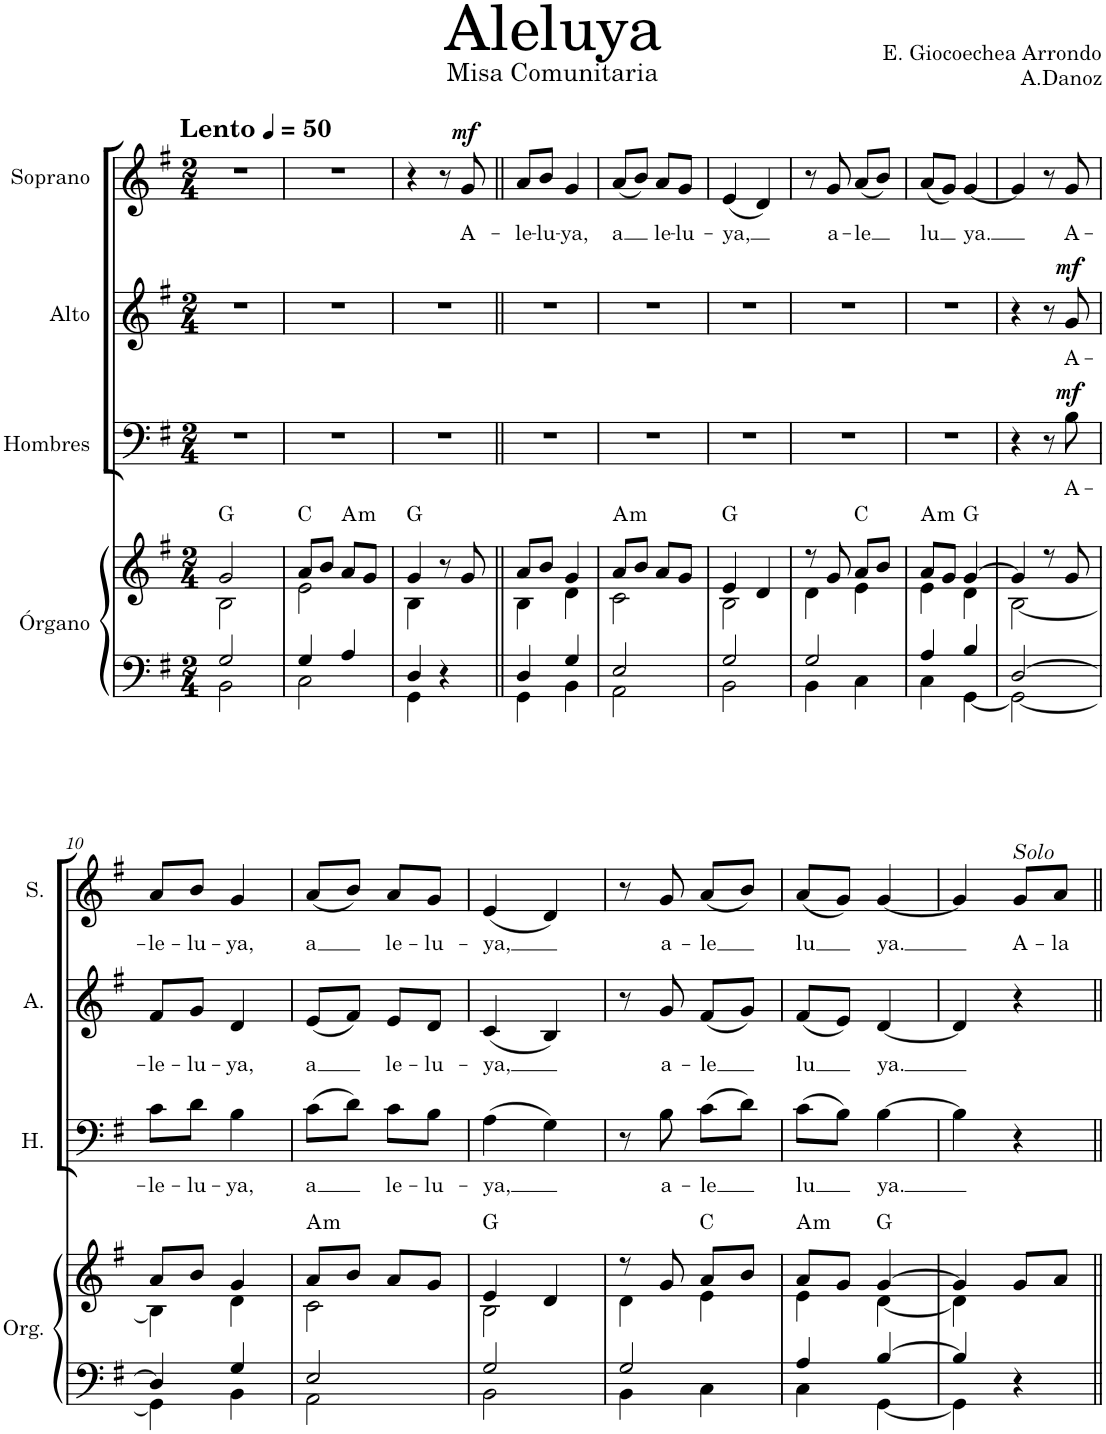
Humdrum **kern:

**kern	**kern	**harte	**kern	**text	**dynam	**kern	**text	**dynam	**kern	**text	**dynam	**harte
*part4	*part4	*part4	*part3	*part3	*part3	*part2	*part2	*part2	*part1	*part1	*part1	*part1
*staff5	*staff4	*	*staff3	*staff3	*staff3	*staff2	*staff2	*staff2	*staff1	*staff1	*staff1	*
*I"Órgano	*	*	*I"Hombres	*	*	*I"Alto	*	*	*I"Soprano	*	*	*
*	*	*	*I'H.	*	*	*I'A.	*	*	*I'S.	*	*	*
*clefF4	*clefG2	*	*clefF4	*	*	*clefG2	*	*	*clefG2	*	*	*
*k[f#]	*k[f#]	*	*k[f#]	*	*	*k[f#]	*	*	*k[f#]	*	*	*
*M2/4	*M2/4	*	*M2/4	*	*	*M2/4	*	*	*M2/4	*	*	*
=1	=1	=1	=1	=1	=1	=1	=1	=1	=1	=1	=1	=1
*^	*^	*	*	*	*	*	*	*	*	*	*	*
2G/	2BB\	2g/	2B\	G:maj	2r	.	.	2r	.	.	2r	.	.	G:maj
=2	=2	=2	=2	=2	=2	=2	=2	=2	=2	=2	=2	=2	=2	=2
*	*	*	*	*	*	*	*	*	*	*	*^	*	*	*
4G/	2C\	8a/L	2e\	C:maj	2r	.	.	2r	.	.	2r	4ryy	.	.	C:maj
.	.	8b/J	.	.	.	.	.	.	.	.	.	.	.	.	.
!	!	!	!	!LO:H:kt=m	!	!	!	!	!	!	!	!	!	!	!LO:H:kt=m
4A/	.	8a/L	.	A:min	.	.	.	.	.	.	.	4ryy	.	.	A:min
.	.	8g/J	.	.	.	.	.	.	.	.	.	.	.	.	.
*	*	*	*	*	*	*	*	*	*	*	*v	*v	*	*	*
=3	=3	=3	=3	=3	=3	=3	=3	=3	=3	=3	=3	=3	=3	=3
4D/	4GG\	4g/	4B\	G:maj	2r	.	.	2r	.	.	4r	.	.	G:maj
4r	4ryy	8r	4ryy	.	.	.	.	.	.	.	8r	.	.	.
!	!	!	!	!	!	!	!	!	!	!	!	!LO:LY:b	!LO:DY:a	!
.	.	8g/	.	.	.	.	.	.	.	.	8g/	A-	mf	.
=4||	=4||	=4||	=4||	=4||	=4||	=4||	=4||	=4||	=4||	=4||	=4||	=4||	=4||	=4||
!	!	!	!	!	!	!	!	!	!	!	!	!LO:LY:b	!	!
4D/	4GG\	8a/L	4B\	.	2r	.	.	2r	.	.	8a/L	-le-	.	.
!	!	!	!	!	!	!	!	!	!	!	!	!LO:LY:b	!	!
.	.	8b/J	.	.	.	.	.	.	.	.	8b/J	-lu-	.	.
!	!	!	!	!	!	!	!	!	!	!	!	!LO:LY:b	!	!
4G/	4BB\	4g/	4d\	.	.	.	.	.	.	.	4g/	-ya,	.	.
=5	=5	=5	=5	=5	=5	=5	=5	=5	=5	=5	=5	=5	=5	=5
!	!	!	!	!LO:H:kt=m	!	!	!	!	!	!	!	!LO:LY:b	!	!LO:H:kt=m
2E/	2AA\	8a/L	2c\	A:min	2r	.	.	2r	.	.	(8a/L	a	.	A:min
.	.	8b/J	.	.	.	.	.	.	.	.	8b/J)	.	.	.
!	!	!	!	!	!	!	!	!	!	!	!	!LO:LY:b	!	!
.	.	8a/L	.	.	.	.	.	.	.	.	8a/L	le-	.	.
!	!	!	!	!	!	!	!	!	!	!	!	!LO:LY:b	!	!
.	.	8g/J	.	.	.	.	.	.	.	.	8g/J	-lu-	.	.
=6	=6	=6	=6	=6	=6	=6	=6	=6	=6	=6	=6	=6	=6	=6
!	!	!	!	!	!	!	!	!	!	!	!	!LO:LY:b	!	!
2G/	2BB\	4e/	2B\	G:maj	2r	.	.	2r	.	.	(4e/	-ya,	.	G:maj
.	.	4d/	.	.	.	.	.	.	.	.	4d/)	.	.	.
=7	=7	=7	=7	=7	=7	=7	=7	=7	=7	=7	=7	=7	=7	=7
2G/	4BB\	8r	4d\	.	2r	.	.	2r	.	.	8r	.	.	.
!	!	!	!	!	!	!	!	!	!	!	!	!LO:LY:b	!	!
.	.	8g/	.	.	.	.	.	.	.	.	8g/	a-	.	.
!	!	!	!	!	!	!	!	!	!	!	!	!LO:LY:b	!	!
.	4C\	8a/L	4e\	C:maj	.	.	.	.	.	.	(8a/L	-le	.	C:maj
.	.	8b/J	.	.	.	.	.	.	.	.	8b/J)	.	.	.
=8	=8	=8	=8	=8	=8	=8	=8	=8	=8	=8	=8	=8	=8	=8
!	!	!	!	!LO:H:kt=m	!	!	!	!	!	!	!	!LO:LY:b	!	!LO:H:kt=m
4A/	4C\	8a/L	4e\	A:min	2r	.	.	2r	.	.	(8a/L	lu	.	A:min
.	.	8g/J	.	.	.	.	.	.	.	.	8g/J)	.	.	.
!	!	!	!	!	!	!	!	!	!	!	!	!LO:LY:b	!	!
4B/	[4GG\	[4g/	4d\	G:maj	.	.	.	.	.	.	[4g/	ya.	.	G:maj
=9	=9	=9	=9	=9	=9	=9	=9	=9	=9	=9	=9	=9	=9	=9
[2D/	2GG\_	4g/]	[2B\	.	4r	.	.	4r	.	.	4g/]	.	.	.
.	.	8r	.	.	8r	.	.	8r	.	.	8r	.	.	.
!	!	!	!	!	!	!LO:LY:b	!LO:DY:a	!	!LO:LY:b	!LO:DY:a	!	!LO:LY:b	!	!
.	.	8g/	.	.	8B\	A-	mf	8g/	A-	mf	8g/	A-	.	.
!!LO:LB:g=z
=10	=10	=10	=10	=10	=10	=10	=10	=10	=10	=10	=10	=10	=10	=10
!	!	!	!	!	!	!LO:LY:b	!	!	!LO:LY:b	!	!	!LO:LY:b	!	!
4D/]	4GG\]	8a/L	4B\]	.	8c\L	-le-	.	8f#/L	-le-	.	8a/L	-le-	.	.
!	!	!	!	!	!	!LO:LY:b	!	!	!LO:LY:b	!	!	!LO:LY:b	!	!
.	.	8b/J	.	.	8d\J	-lu-	.	8g/J	-lu-	.	8b/J	-lu-	.	.
!	!	!	!	!	!	!LO:LY:b	!	!	!LO:LY:b	!	!	!LO:LY:b	!	!
4G/	4BB\	4g/	4d\	.	4B\	-ya,	.	4d/	-ya,	.	4g/	-ya,	.	.
=11	=11	=11	=11	=11	=11	=11	=11	=11	=11	=11	=11	=11	=11	=11
!	!	!	!	!LO:H:kt=m	!	!LO:LY:b	!	!	!LO:LY:b	!	!	!LO:LY:b	!	!LO:H:kt=m
2E/	2AA\	8a/L	2c\	A:min	(8c\L	a	.	(8e/L	a	.	(8a/L	a	.	A:min
.	.	8b/J	.	.	8d\J)	.	.	8f#/J)	.	.	8b/J)	.	.	.
!	!	!	!	!	!	!LO:LY:b	!	!	!LO:LY:b	!	!	!LO:LY:b	!	!
.	.	8a/L	.	.	8c\L	le-	.	8e/L	le-	.	8a/L	le-	.	.
!	!	!	!	!	!	!LO:LY:b	!	!	!LO:LY:b	!	!	!LO:LY:b	!	!
.	.	8g/J	.	.	8B\J	-lu-	.	8d/J	-lu-	.	8g/J	-lu-	.	.
=12	=12	=12	=12	=12	=12	=12	=12	=12	=12	=12	=12	=12	=12	=12
!	!	!	!	!	!	!LO:LY:b	!	!	!LO:LY:b	!	!	!LO:LY:b	!	!
2G/	2BB\	4e/	2B\	G:maj	(4A\	-ya,	.	(4c/	-ya,	.	(4e/	-ya,	.	G:maj
.	.	4d/	.	.	4G\)	.	.	4B/)	.	.	4d/)	.	.	.
=13	=13	=13	=13	=13	=13	=13	=13	=13	=13	=13	=13	=13	=13	=13
2G/	4BB\	8r	4d\	.	8r	.	.	8r	.	.	8r	.	.	.
!	!	!	!	!	!	!LO:LY:b	!	!	!LO:LY:b	!	!	!LO:LY:b	!	!
.	.	8g/	.	.	8B\	a-	.	8g/	a-	.	8g/	a-	.	.
!	!	!	!	!	!	!LO:LY:b	!	!	!LO:LY:b	!	!	!LO:LY:b	!	!
.	4C\	8a/L	4e\	C:maj	(8c\L	-le	.	(8f#/L	-le	.	(8a/L	-le	.	C:maj
.	.	8b/J	.	.	8d\J)	.	.	8g/J)	.	.	8b/J)	.	.	.
=14	=14	=14	=14	=14	=14	=14	=14	=14	=14	=14	=14	=14	=14	=14
!	!	!	!	!LO:H:kt=m	!	!LO:LY:b	!	!	!LO:LY:b	!	!	!LO:LY:b	!	!LO:H:kt=m
4A/	4C\	8a/L	4e\	A:min	(8c\L	lu	.	(8f#/L	lu	.	(8a/L	lu	.	A:min
.	.	8g/J	.	.	8B\J)	.	.	8e/J)	.	.	8g/J)	.	.	.
!	!	!	!	!	!	!LO:LY:b	!	!	!LO:LY:b	!	!	!LO:LY:b	!	!
[4B/	[4GG\	[4g/	[4d\	G:maj	[4B\	ya.	.	[4d/	ya.	.	[4g/	ya.	.	G:maj
=15	=15	=15	=15	=15	=15	=15	=15	=15	=15	=15	=15	=15	=15	=15
4B/]	4GG\]	4g/]	4d\]	.	4B\]	.	.	4d/]	.	.	4g/]	.	.	.
!	!	!	!	!	!	!	!	!	!	!	!LO:TX:a:i:t=Solo	!	!	!
!	!	!	!	!	!	!	!	!	!	!	!	!LO:LY:b	!	!
4r	4ryy	8g/L	4ryy	.	4r	.	.	4r	.	.	8g/L	A-	.	.
!	!	!	!	!	!	!	!	!	!	!	!	!LO:LY:b	!	!
.	.	8a/J	.	.	.	.	.	.	.	.	8a/J	-la	.	.
*v	*v	*	*	*	*	*	*	*	*	*	*	*	*	*
*	*v	*v	*	*	*	*	*	*	*	*	*	*	*
=||	=||	=||	=||	=||	=||	=||	=||	=||	=||	=||	=||	=||
*-	*-	*-	*-	*-	*-	*-	*-	*-	*-	*-	*-	*-
